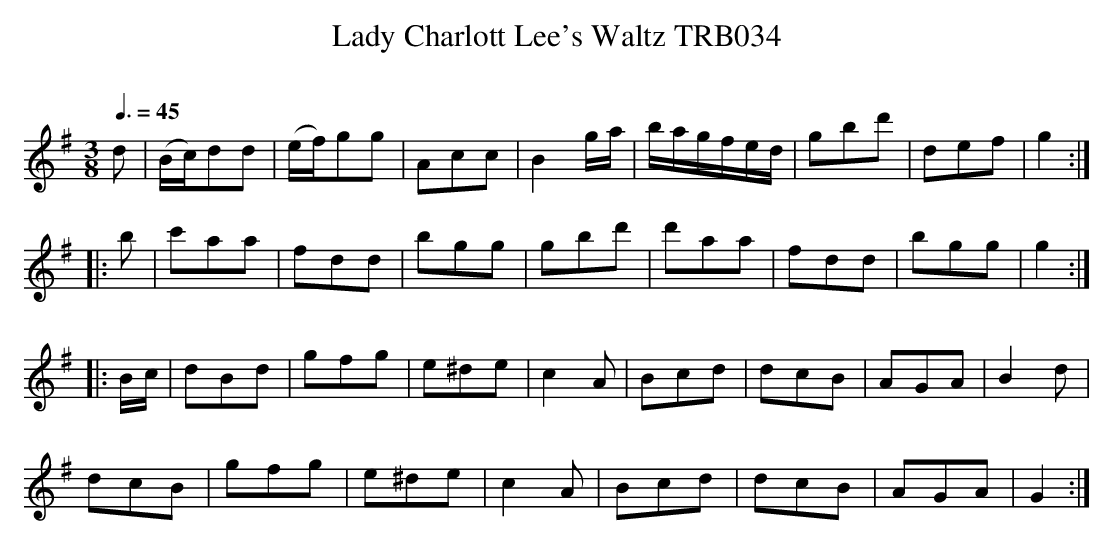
X:1
T:Lady Charlott Lee's Waltz TRB034
Q:3/8=45
L:1/8
M:3/8
O:
K:G
d | (B/c/)dd | (e/f/)gg | Acc | B2 g/a/ | b/a/g/f/e/d/ | gbd' | def | g2 :|
|:b | c'aa | fdd | bgg |gbd' | d'aa | fdd | bgg | g2 :|
|:B/c/ | dBd | gfg | e^de | c2 A | Bcd | dcB | AGA | B2 d |
dcB | gfg | e^de | c2 A | Bcd | dcB | AGA | G2 :|
